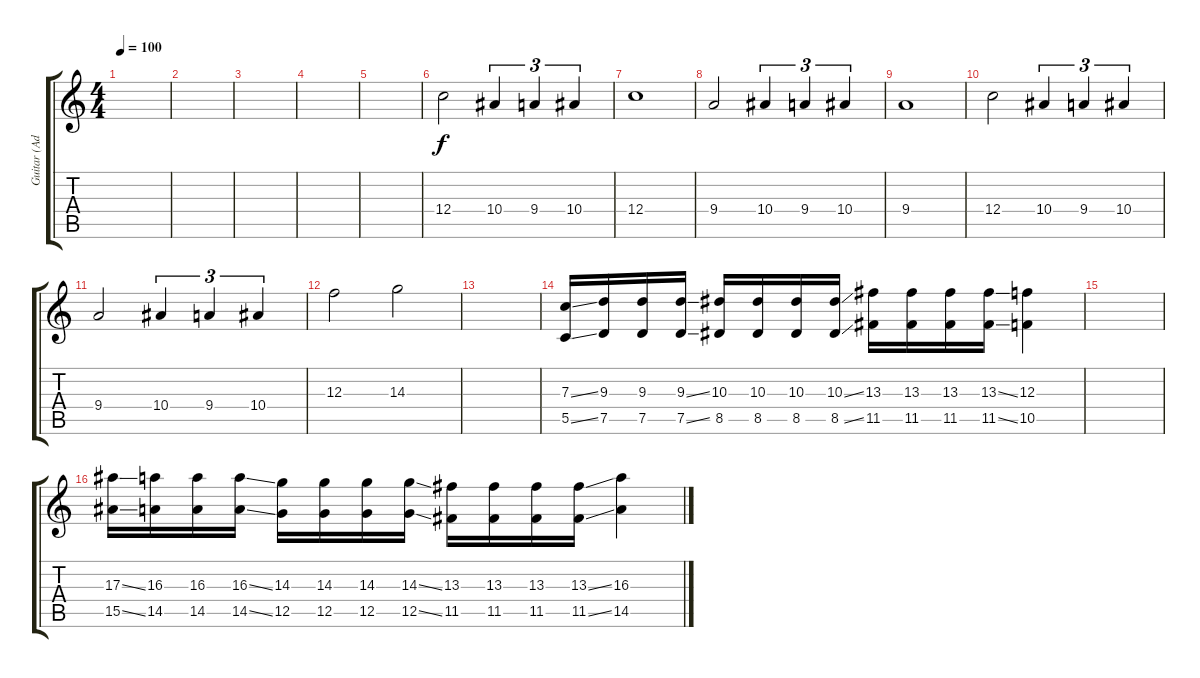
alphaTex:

\track ("Guitar (Additional)" "Guitar (Ad") {instrument distortionguitar}
\staff {score tabs}
\tuning (D4 A3 F3 C3 G2 D2) {hide}
\ts (4 4)
\tempo 100
\clef g2
\ks c
|
|
|
|
|
12.4.2 10.4.4{tu (3 2)} 9.4.4{tu (3 2)} 10.4.4{tu (3 2)} |
12.4.1 |
9.4.2 10.4.4{tu (3 2)} 9.4.4{tu (3 2)} 10.4.4{tu (3 2)} |
9.4.1 |
12.4.2 10.4.4{tu (3 2)} 9.4.4{tu (3 2)} 10.4.4{tu (3 2)} |
9.4.2 10.4.4{tu (3 2)} 9.4.4{tu (3 2)} 10.4.4{tu (3 2)} |
12.3.2 14.3.2 |
|
(7.3{ss} 5.5{ss}).16 (9.3 7.5).16 (9.3 7.5).16 (9.3{ss} 7.5{ss}).16 (10.3 8.5).16 (10.3 8.5).16 (10.3 8.5).16 (10.3{ss} 8.5{ss}).16 (13.3 11.5).16 (13.3 11.5).16 (13.3 11.5).16 (13.3{ss} 11.5{ss}).16 (12.3 10.5).4 |
|
(17.3{ss} 15.5{ss}).16 (16.3 14.5).16 (16.3 14.5).16 (16.3{ss} 14.5{ss}).16 (14.3 12.5).16 (14.3 12.5).16 (14.3 12.5).16 (14.3{ss} 12.5{ss}).16 (13.3 11.5).16 (13.3 11.5).16 (13.3 11.5).16 (13.3{ss} 11.5{ss}).16 (16.3 14.5).4
